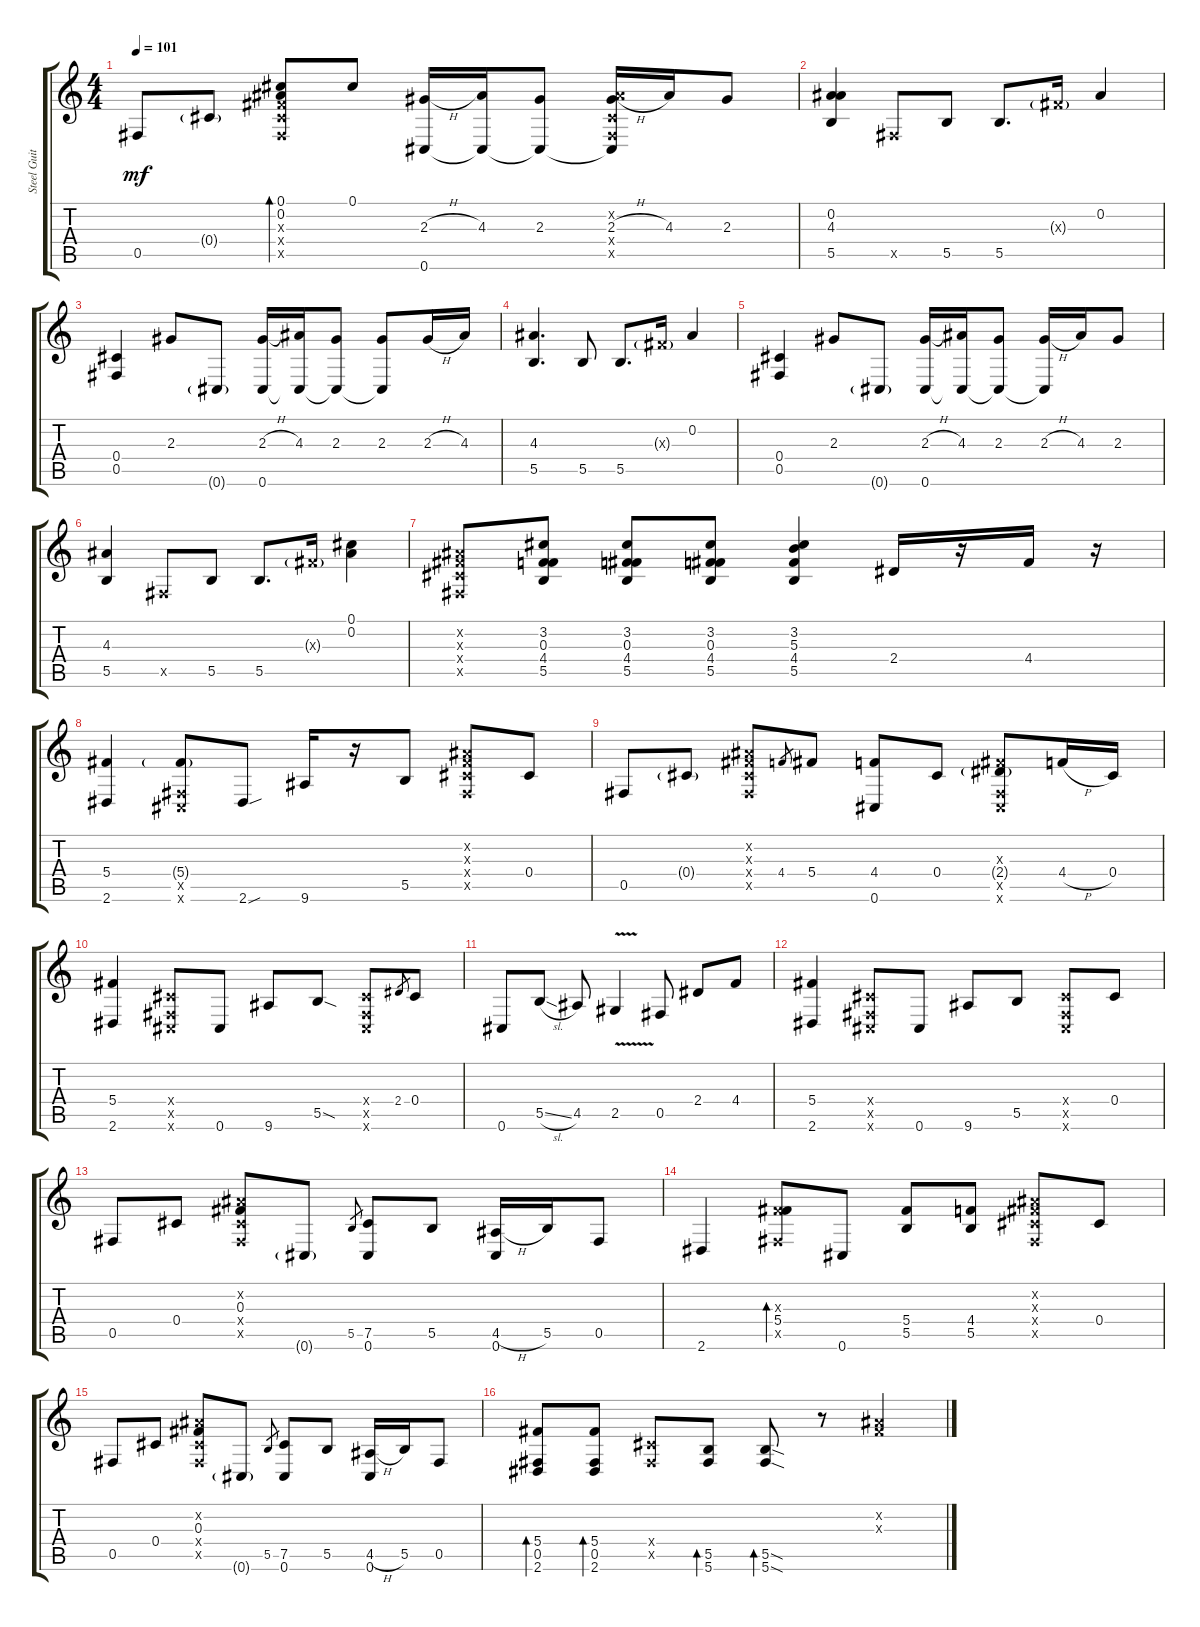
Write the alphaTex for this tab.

\track ("Steel Guitar" "Steel Guit") {instrument acousticguitarsteel}
\staff {score tabs}
\tuning (Db4 Bb3 Gb3 Db3 Gb2 Db2) {hide}
\ts (4 4)
\tempo 101
\clef g2
\ks c
0.5.8{dy mf} 0.4{g}.8 (0.1 0.2 0.3{x} 0.4{x} 0.5{x}).8{bd 30} 0.1.8 (2.3{h} 0.6).16 (4.3 0.6{t}).16 (2.3 0.6{t}).8 (0.2{x} 2.3{h} 0.4{x} 0.5{x} 0.6{t}).16 4.3.16 2.3.8 |
(0.2 4.3 5.5).4 0.5{x}.8 5.5.8 5.5.8{d} 0.3{g x}.16 0.2.4 |
(0.4 0.5).4 2.3.8 0.6{g}.8 (2.3{h} 0.6).16 (4.3 0.6{t}).16 (2.3 0.6{t}).8 (2.3 0.6{t}).8 2.3{h}.16 4.3.16 |
(4.3 5.5).4{d} 5.5.8 5.5.8{d} 0.3{g x}.16 0.2.4 |
(0.4 0.5).4 2.3.8 0.6{g}.8 (2.3{h} 0.6).16 (4.3 0.6{t}).16 (2.3 0.6{t}).8 (2.3{h} 0.6{t}).16 4.3.16 2.3.8 |
(4.3 5.5).4 0.5{x}.8 5.5.8 5.5.8{d} 0.3{g x}.16 (0.1 0.2).4 |
(0.2{x} 0.3{x} 0.4{x} 0.5{x}).8 (3.2 0.3 4.4 5.5).8 (3.2 0.3 4.4 5.5).8 (3.2 0.3 4.4 5.5).8 (3.2 5.3 4.4 5.5).4 2.4.16 r.16 4.4.16 r.16 |
(5.4 2.6).4 (5.4{g} 0.5{x} 0.6{x}).8 2.6{sou}.8 9.6.16 r.16 5.5.8 (0.2{x} 0.3{x} 0.4{x} 0.5{x}).8 0.4.8 |
0.5.8 0.4{g}.8 (0.2{x} 0.3{x} 0.4{x} 0.5{x}).8 4.4.8{gr} 5.4.8 (4.4 0.6).8 0.4.8 (0.3{x} 2.4{g} 0.5{x} 0.6{x}).8 4.4{h}.16 0.4.16 |
(5.4 2.6).4 (0.4{x} 0.5{x} 0.6{x}).8 0.6.8 9.6.8 5.5{sod}.8 (0.4{x} 0.5{x} 0.6{x}).8 2.4.8{gr} 0.4.8 |
0.6.8 5.5{sl}.8 4.5.8 2.5{v}.4 0.5.8 2.4.8 4.4.8 |
(5.4 2.6).4 (0.4{x} 0.5{x} 0.6{x}).8 0.6.8 9.6.8 5.5.8 (0.4{x} 0.5{x} 0.6{x}).8 0.4.8 |
0.5.8 0.4.8 (0.2{x} 0.3 0.4{x} 0.5{x}).8 0.6{g}.8 5.5.8{gr} (7.5 0.6).8 5.5.8 (4.5{h} 0.6).16 5.5.16 0.5.8 |
2.6.4 (0.3{x} 5.4 0.5{x}).8{bd 30} 0.6.8 (5.4 5.5).8 (4.4 5.5).8 (0.2{x} 0.3{x} 0.4{x} 0.5{x}).8 0.4.8 |
0.5.8 0.4.8 (0.2{x} 0.3 0.4{x} 0.5{x}).8 0.6{g}.8 5.5.8{gr} (7.5 0.6).8 5.5.8 (4.5{h} 0.6).16 5.5.16 0.5.8 |
(5.4 0.5 2.6).8{bd 30} (5.4 0.5 2.6).8{bd 30} (0.4{x} 0.5{x}).8 (5.5 5.6).8{bd 30} (5.5{sod} 5.6{sod}).8{bd 30} r.8 (0.2{x} 0.3{x}).4
